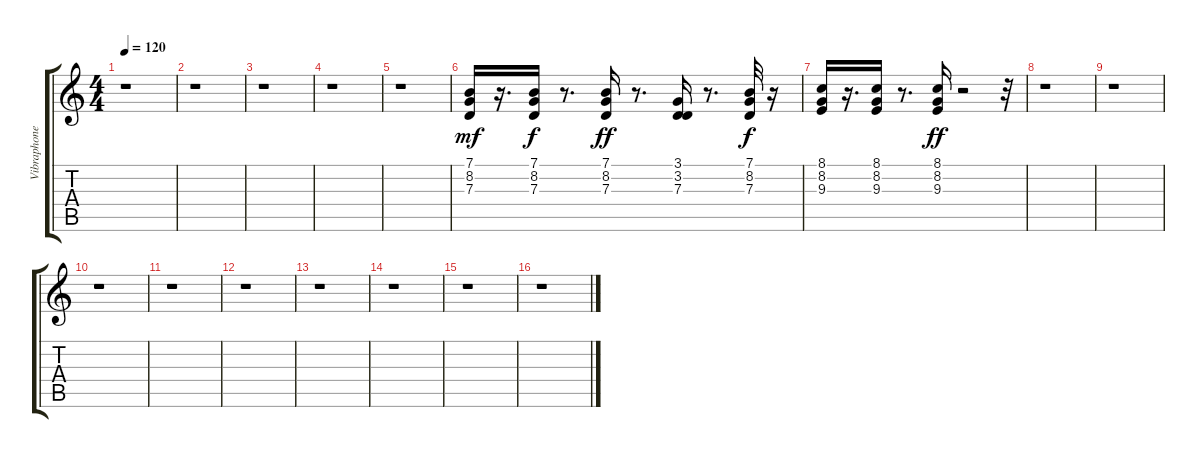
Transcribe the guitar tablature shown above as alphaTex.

\track ("Vibraphone" "Vibraphone") {instrument vibraphone}
\staff {score tabs}
\tuning (E4 B3 G3 D3 A2 E2) {hide}
\ts (4 4)
\tempo 120
\clef g2
\ks c
r.1{dy ff} |
r.1 |
r.1 |
r.1 |
r.1 |
(7.1 8.2 7.3).16{dy mf} r.16{d} (7.1 8.2 7.3).16{dy f} r.8{d} (7.1 8.2 7.3).16{dy ff} r.8{d} (3.1 3.2 7.3).16 r.8{d} (7.1 8.2 7.3).32{dy f} r.16 |
(8.1 8.2 9.3).16 r.16{d} (8.1 8.2 9.3).16 r.8{d} (8.1 8.2 9.3).16{dy ff} r.2 r.32 |
r.1 |
r.1 |
r.1 |
r.1 |
r.1 |
r.1 |
r.1 |
r.1 |
r.1
